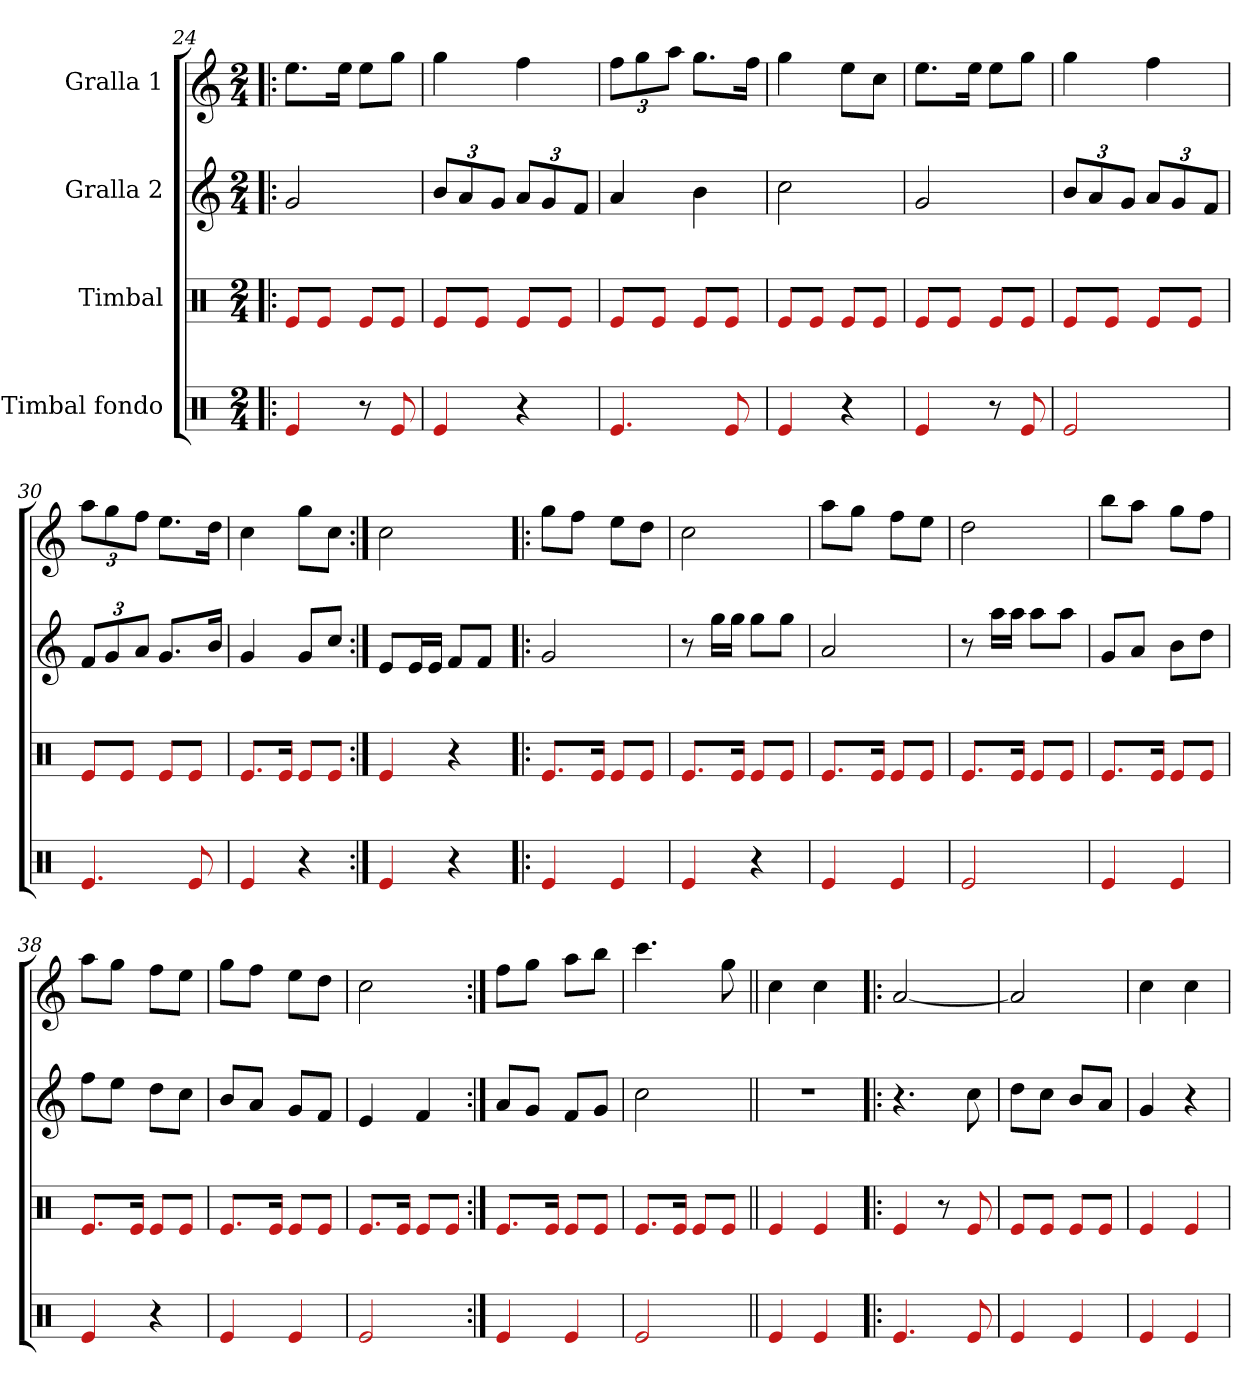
**kern	**kern	**kern	**kern
*part4	*part3	*part2	*part1
*staff4	*staff3	*staff2	*staff1
*I"Timbal fondo	*I"Timbal	*I"Gralla 2	*I"Gralla 1
*clefX	*clefX	*clefG2	*clefG2
*k[]	*k[]	*k[]	*k[]
*M2/4	*M2/4	*M2/4	*M2/4
=24!|:	=24!|:	=24!|:	=24!|:
4e	8e/L	2g	8.ee\L
.	8e/J	.	.
.	.	.	16ee\Jk
8r	8e/L	.	8ee\L
8e	8e/J	.	8gg\J
=25	=25	=25	=25
4e	8e/L	12b/L	4gg
.	.	12a/	.
.	8e/J	.	.
.	.	12g/J	.
4r	8e/L	12a/L	4ff
.	.	12g/	.
.	8e/J	.	.
.	.	12f/J	.
=26	=26	=26	=26
4.e	8e/L	4a	12ff\L
.	.	.	12gg\
.	8e/J	.	.
.	.	.	12aa\J
.	8e/L	4b	8.gg\L
8e	8e/J	.	.
.	.	.	16ff\Jk
=27	=27	=27	=27
4e	8e/L	2cc	4gg
.	8e/J	.	.
4r	8e/L	.	8ee\L
.	8e/J	.	8cc\J
=28	=28	=28	=28
4e	8e/L	2g	8.ee\L
.	8e/J	.	.
.	.	.	16ee\Jk
8r	8e/L	.	8ee\L
8e	8e/J	.	8gg\J
=29	=29	=29	=29
2e	8e/L	12b/L	4gg
.	.	12a/	.
.	8e/J	.	.
.	.	12g/J	.
.	8e/L	12a/L	4ff
.	.	12g/	.
.	8e/J	.	.
.	.	12f/J	.
=30	=30	=30	=30
4.e	8e/L	12f/L	12aa\L
.	.	12g/	12gg\
.	8e/J	.	.
.	.	12a/J	12ff\J
.	8e/L	8.g/L	8.ee\L
8e	8e/J	.	.
.	.	16b/Jk	16dd\Jk
=31	=31	=31	=31
4e	8.e/L	4g	4cc
.	16e/Jk	.	.
4r	8e/L	8g/L	8gg\L
.	8e/J	8cc/J	8cc\J
=32:|!	=32:|!	=32:|!	=32:|!
4e	4e	8e/L	2cc
.	.	16e/L	.
.	.	16e/JJ	.
4r	4r	8f/L	.
.	.	8f/J	.
=33!|:	=33!|:	=33!|:	=33!|:
4e	8.e/L	2g	8gg\L
.	.	.	8ff\J
.	16e/Jk	.	.
4e	8e/L	.	8ee\L
.	8e/J	.	8dd\J
=34	=34	=34	=34
4e	8.e/L	8r	2cc
.	.	16gg\LL	.
.	16e/Jk	16gg\JJ	.
4r	8e/L	8gg\L	.
.	8e/J	8gg\J	.
=35	=35	=35	=35
4e	8.e/L	2a	8aa\L
.	.	.	8gg\J
.	16e/Jk	.	.
4e	8e/L	.	8ff\L
.	8e/J	.	8ee\J
=36	=36	=36	=36
2e	8.e/L	8r	2dd
.	.	16aa\LL	.
.	16e/Jk	16aa\JJ	.
.	8e/L	8aa\L	.
.	8e/J	8aa\J	.
=37	=37	=37	=37
4e	8.e/L	8g/L	8bb\L
.	.	8a/J	8aa\J
.	16e/Jk	.	.
4e	8e/L	8b\L	8gg\L
.	8e/J	8dd\J	8ff\J
=38	=38	=38	=38
4e	8.e/L	8ff\L	8aa\L
.	.	8ee\J	8gg\J
.	16e/Jk	.	.
4r	8e/L	8dd\L	8ff\L
.	8e/J	8cc\J	8ee\J
=39	=39	=39	=39
4e	8.e/L	8b/L	8gg\L
.	.	8a/J	8ff\J
.	16e/Jk	.	.
4e	8e/L	8g/L	8ee\L
.	8e/J	8f/J	8dd\J
=40	=40	=40	=40
2e	8.e/L	4e	2cc
.	16e/Jk	.	.
.	8e/L	4f	.
.	8e/J	.	.
=41:|!	=41:|!	=41:|!	=41:|!
4e	8.e/L	8a/L	8ff\L
.	.	8g/J	8gg\J
.	16e/Jk	.	.
4e	8e/L	8f/L	8aa\L
.	8e/J	8g/J	8bb\J
=42	=42	=42	=42
2e	8.e/L	2cc	4.ccc
.	16e/Jk	.	.
.	8e/L	.	.
.	8e/J	.	8gg
=43||	=43||	=43||	=43||
4e	4e	2r	4cc
4e	4e	.	4cc
=44!|:	=44!|:	=44!|:	=44!|:
4.e	4e	4.r	[2a
.	8r	.	.
8e	8e	8cc	.
=45	=45	=45	=45
4e	8e/L	8dd\L	2a]
.	8e/J	8cc\J	.
4e	8e/L	8b/L	.
.	8e/J	8a/J	.
=46	=46	=46	=46
4e	4e	4g	4cc
4e	4e	4r	4cc
=	=	=	=
*-	*-	*-	*-
